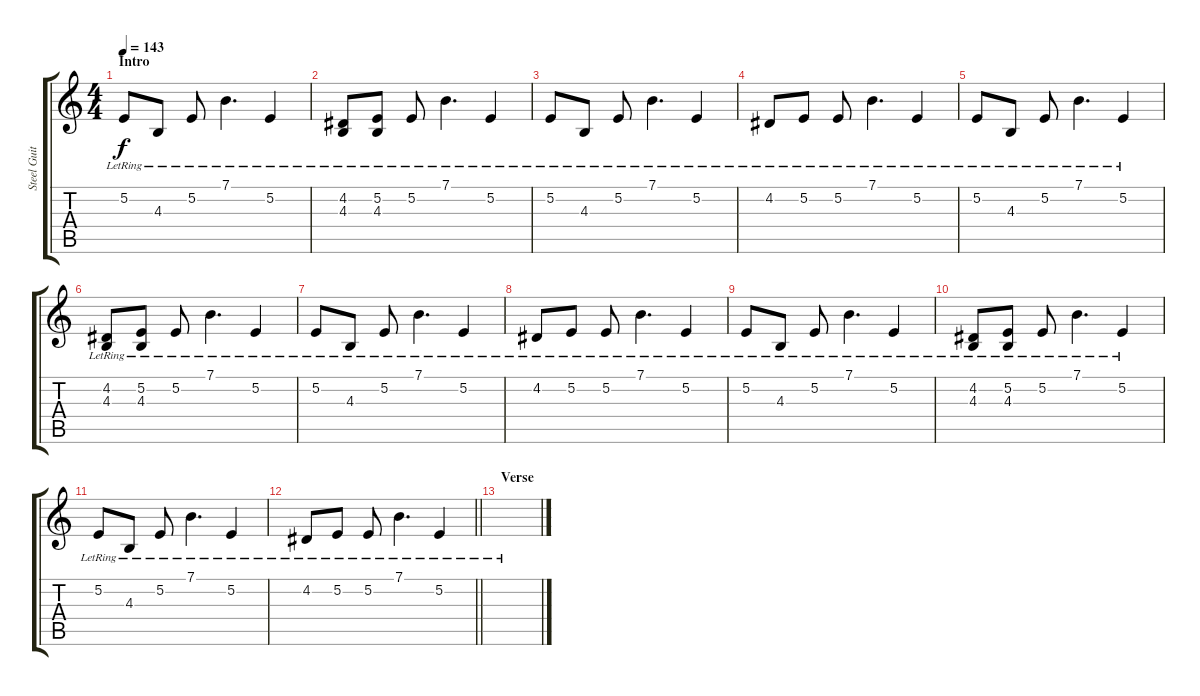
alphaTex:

\track ("Steel Guitar" "Steel Guit") {instrument electricgrandpiano}
\staff {score tabs}
\tuning (E4 B3 G3 D3 A2 E2) {hide}
\ts (4 4)
\section ("" "Intro")
\tempo 143
\clef g2
\ks c
5.2{lr}.8{dy f instrument electricgrandpiano} 4.3{lr}.8 5.2{lr}.8 7.1{lr}.4{d} 5.2{lr}.4 |
(4.2{lr} 4.3{lr}).8 (5.2{lr} 4.3{lr}).8 5.2{lr}.8 7.1{lr}.4{d} 5.2{lr}.4 |
5.2{lr}.8 4.3{lr}.8 5.2{lr}.8 7.1{lr}.4{d} 5.2{lr}.4 |
4.2{lr}.8 5.2{lr}.8 5.2{lr}.8 7.1{lr}.4{d} 5.2{lr}.4 |
5.2{lr}.8 4.3{lr}.8 5.2{lr}.8 7.1{lr}.4{d} 5.2{lr}.4 |
(4.2{lr} 4.3{lr}).8 (5.2{lr} 4.3{lr}).8 5.2{lr}.8 7.1{lr}.4{d} 5.2{lr}.4 |
5.2{lr}.8 4.3{lr}.8 5.2{lr}.8 7.1{lr}.4{d} 5.2{lr}.4 |
4.2{lr}.8 5.2{lr}.8 5.2{lr}.8 7.1{lr}.4{d} 5.2{lr}.4 |
5.2{lr}.8 4.3{lr}.8 5.2{lr}.8 7.1{lr}.4{d} 5.2{lr}.4 |
(4.2{lr} 4.3{lr}).8 (5.2{lr} 4.3{lr}).8 5.2{lr}.8 7.1{lr}.4{d} 5.2{lr}.4 |
5.2{lr}.8 4.3{lr}.8 5.2{lr}.8 7.1{lr}.4{d} 5.2{lr}.4 |
\barLineRight lightlight
4.2{lr}.8 5.2{lr}.8 5.2{lr}.8 7.1{lr}.4{d} 5.2{lr}.4 |
\section ("" "Verse")
